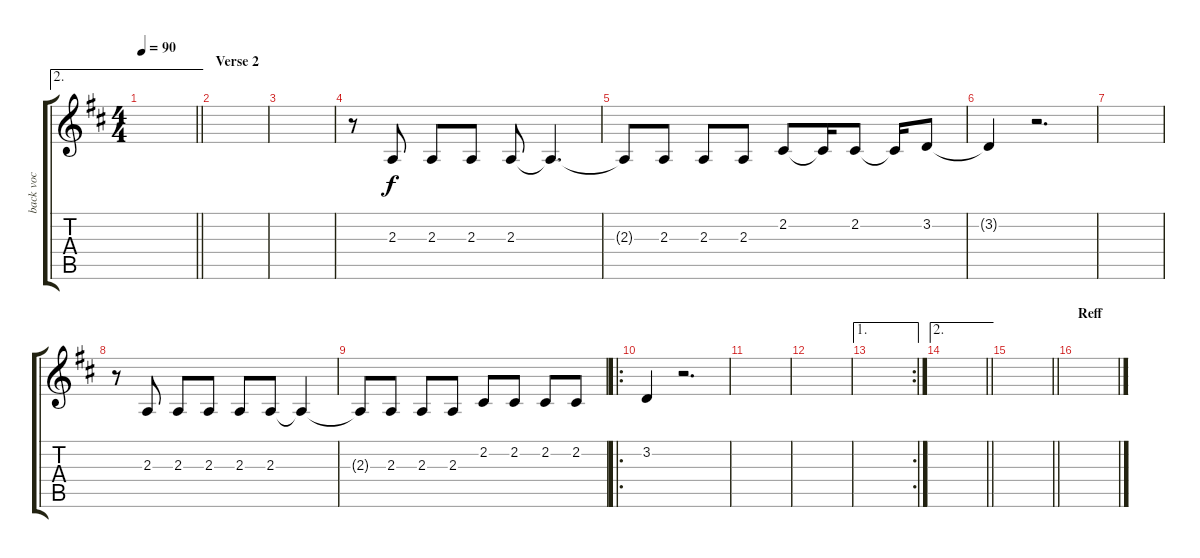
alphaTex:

\track ("back voc" "back voc") {instrument baritonesax}
\staff {score tabs}
\tuning (E4 B3 G3 D3 A2 E2) {hide}
\ae 2
\ts (4 4)
\tempo 90
\clef g2
\barLineRight lightlight
\ks d
|
\section ("" "Verse 2")
|
|
r.8 2.3.8 2.3.8 2.3.8 2.3.8 2.3{t}.4{d} |
2.3{t}.8 2.3.8 2.3.8 2.3.8 2.2.8 2.2{t}.16 2.2.8 2.2{t}.16 3.2.8 |
3.2{t}.4 r.2{d} |
|
r.8 2.3.8 2.3.8 2.3.8 2.3.8 2.3.8 2.3{t}.4 |
2.3{t}.8 2.3.8 2.3.8 2.3.8 2.2.8 2.2.8 2.2.8 2.2.8 |
\ro
3.2.4 r.2{d} |
|
|
\ae 1
\rc 2
|
\ae 2
\barLineRight lightlight
|
\barLineRight lightlight
|
\section ("" "Reff")
